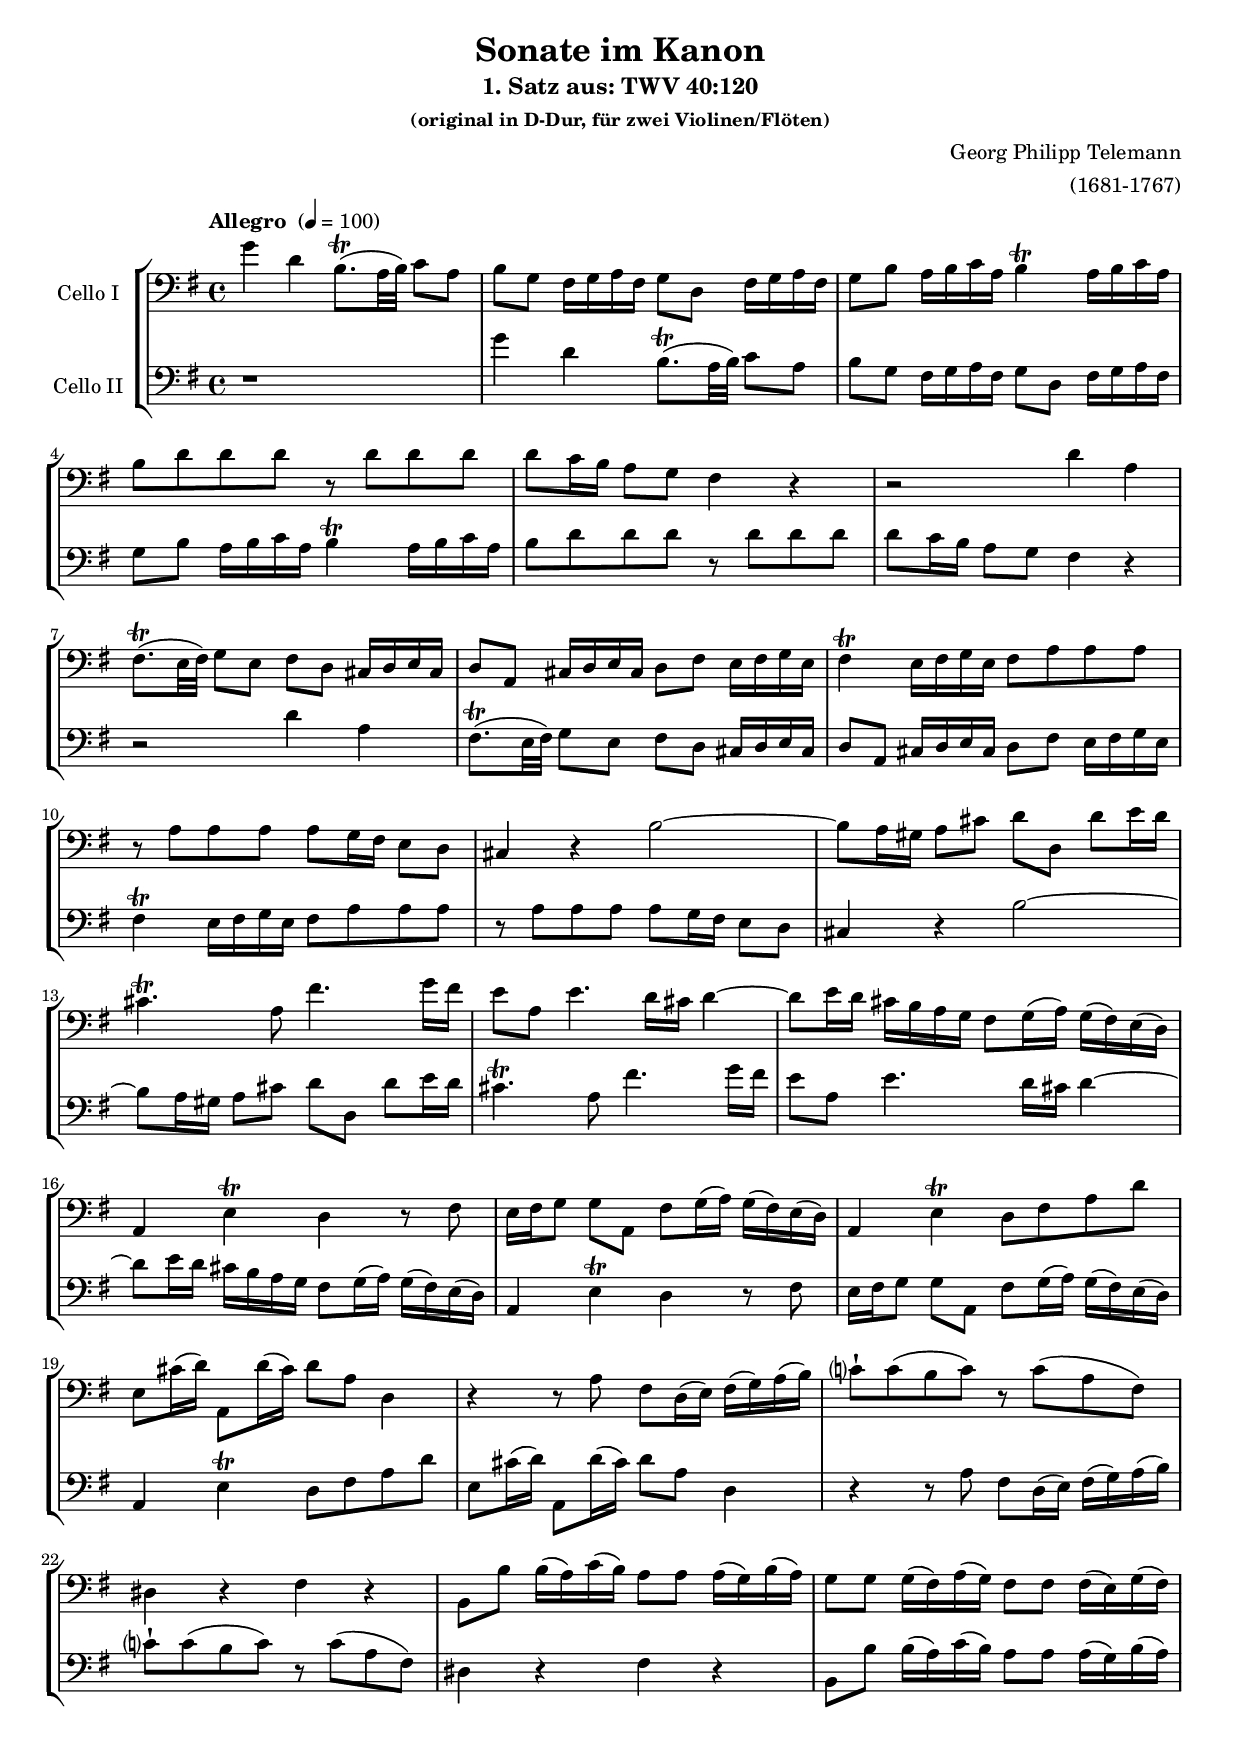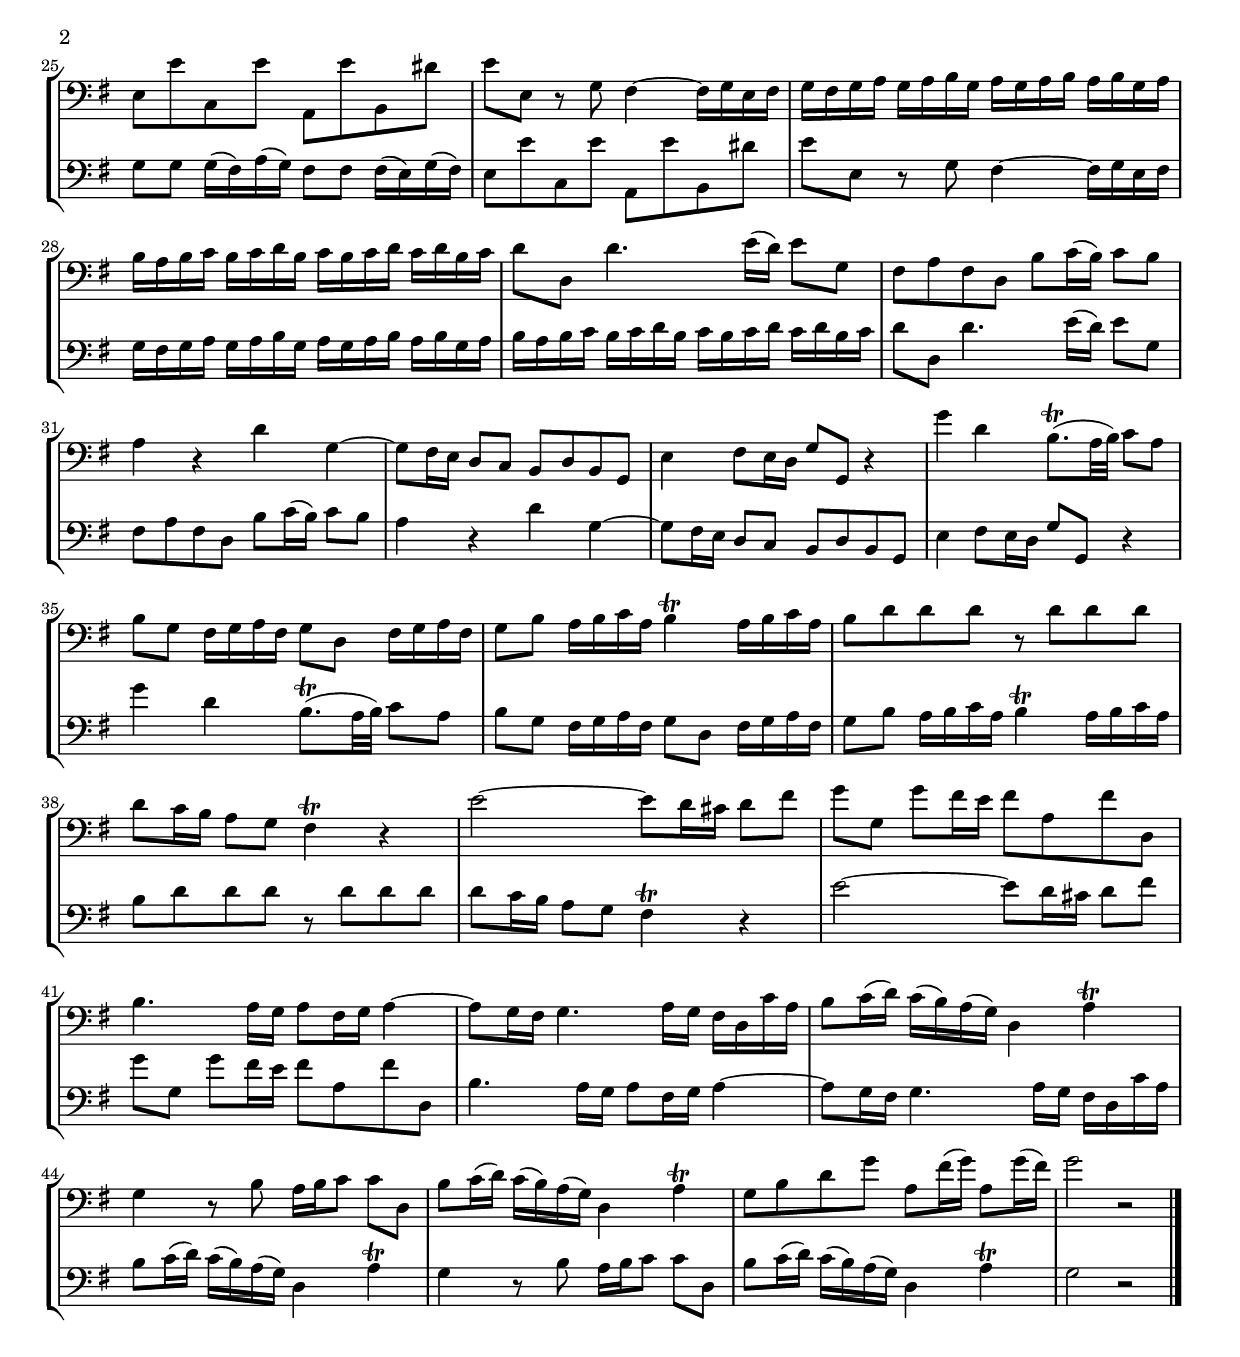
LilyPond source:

\version "2.14.2"
\include "deutsch.ly"

#(set-global-staff-size 18)

\header {
  title = "Sonate im Kanon"
  subtitle = "1. Satz aus: TWV 40:120"
  subsubtitle = "(original in D-Dur, für zwei Violinen/Flöten)"
  composer = "Georg Philipp Telemann"
  arranger = "(1681-1767)"
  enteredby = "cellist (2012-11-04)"
}

voiceconsts = {
 \key g \major
 \time 4/4
 \clef "bass"
% \numericTimeSignature
 \compressFullBarRests
 \tempo "Allegro " 4=100
}

%minstr = "harpsichord"
mihi = "clarinet"
%minstr = "accordion"
milo = "bassoon"

moral = \markup \italic "molto rall."

va = \relative c'' {
  \voiceconsts

  g4 d h8.(\trill a32 h) c8 a
  h g fis16 g a fis g8 d fis16 g a fis
  g8 h a16 h c a h4\trill a16 h c a

  h8 d d d r d d d
  d c16 h a8 g fis4 r
  r2 d'4 a
  fis8.(\trill e32 fis) g8 e fis d cis16 d e cis

  d8 a cis16 d e cis d8 fis e16 fis g e
  fis4\trill e16 fis g e fis8 a a a
  r a a a a g16 fis e8 d

  cis4 r h'2~
  h8 a16 gis a8 cis d d, d' e16 d
  cis4.\trill a8 fis'4. g16 fis
  e8 a, e'4. d16 cis d4~

  d8 e16 d cis h a g fis8 g16( a) g( fis) e( d)
  a4 e'\trill d r8 fis
  e16 fis g8 g a, fis' g16( a) g( fis) e( d)

  a4 e'\trill d8 fis a d
  e, cis'16( d) a,8 d'16( cis) d8 a d,4
  r r8 a' fis d16( e) fis( g) a( h)
  c?8-| c( h c) r c( a fis)

  dis4 r fis r
  h,8 h' h16( a) c( h) a8 a a16( g) h( a)
  g8 g g16( fis) a( g) fis8 fis fis16( e) g( fis)
  e8 e' c, e' a,, e'' h, dis'

  e e, r g fis4~ fis16 g e fis
  g fis g a g a h g a g a h a h g a
  h a h c h c d h c h c d c d h c

  d8 d, d'4. e16( d) e8 g,
  fis a fis d h' c16( h) c8 h
  a4 r d g,~
  g8 fis16 e d8 c h d h g

  e'4 fis8 e16 d g8 g, r4
  g''4 d h8.(\trill a32 h) c8 a
  h g fis16 g a fis g8 d fis16 g a fis

  g8 h a16 h c a h4\trill a16 h c a
  h8 d d d r d d d
  d c16 h a8 g fis4\trill r
  e'2~ e8 d16 cis d8 fis

  g g, g' fis16 e fis8 a, fis' d,
  h'4. a16 g a8 fis16 g a4~
  a8 g16 fis g4. a16 g fis d c' a
  h8 c16( d) c( h) a( g) d4 a'\trill

  g r8 h a16 h c8 c d,
  h' c16( d) c( h) a( g) d4 a'\trill
  g8 h d g a, fis'16( g) a,8 g'16( fis)
  g2 r \bar "|."
}

vb = \relative c'' {
  \voiceconsts

  r1
  g4 d h8.(\trill a32 h) c8 a
  h g fis16 g a fis g8 d fis16 g a fis

  g8 h a16 h c a h4\trill a16 h c a
  h8 d d d r d d d
  d c16 h a8 g fis4 r
  r2 d'4 a

  fis8.(\trill e32 fis) g8 e fis d cis16 d e cis
  d8 a cis16 d e cis d8 fis e16 fis g e
  fis4\trill e16 fis g e fis8 a a a

  r a a a a g16 fis e8 d
  cis4 r h'2~
  h8 a16 gis a8 cis d d, d' e16 d
  cis4.\trill a8 fis'4. g16 fis

  e8 a, e'4. d16 cis d4~
  d8 e16 d cis h a g fis8 g16( a) g( fis) e( d)
  a4 e'\trill d r8 fis

  e16 fis g8 g a, fis' g16( a) g( fis) e( d)
  a4 e'\trill d8 fis a d
  e, cis'16( d) a,8 d'16( cis) d8 a d,4
  r r8 a' fis d16( e) fis( g) a( h)

  c?8-| c( h c) r c( a fis)
  dis4 r fis r
  h,8 h' h16( a) c( h) a8 a a16( g) h( a)
  g8 g g16( fis) a( g) fis8 fis fis16( e) g( fis)

  e8 e' c, e' a,, e'' h, dis'
  e e, r g fis4~ fis16 g e fis
  g fis g a g a h g a g a h a h g a

  h a h c h c d h c h c d c d h c
  d8 d, d'4. e16( d) e8 g,
  fis a fis d h' c16( h) c8 h
  a4 r d g,~

  g8 fis16 e d8 c h d h g
  e'4 fis8 e16 d g8 g, r4
  g''4 d h8.(\trill a32 h) c8 a

  h g fis16 g a fis g8 d fis16 g a fis
  g8 h a16 h c a h4\trill a16 h c a
  h8 d d d r d d d
  d c16 h a8 g fis4\trill r

  e'2~ e8 d16 cis d8 fis
  g g, g' fis16 e fis8 a, fis' d,
  h'4. a16 g a8 fis16 g a4~
  a8 g16 fis g4. a16 g fis d c' a

  h8 c16( d) c( h) a( g) d4 a'\trill
  g r8 h a16 h c8 c d,
  h' c16( d) c( h) a( g) d4 a'\trill
  g2 r \bar "|."
}


music = \new StaffGroup <<
      \new Staff {
	\set Staff.midiInstrument = \milo
	\set Staff.instrumentName = #"Cello I"
	\transpose g g { \va }
      }

      \new Staff {
	\set Staff.midiInstrument = \milo
	\set Staff.instrumentName = #"Cello II"
	\transpose g g { \vb }
      }
>>

\book {
  \score {
    \music
    \layout {}
  }

  \score {
    \unfoldRepeats \music

    \midi {
      \context {
        \Score
      }
    }
  }
}
